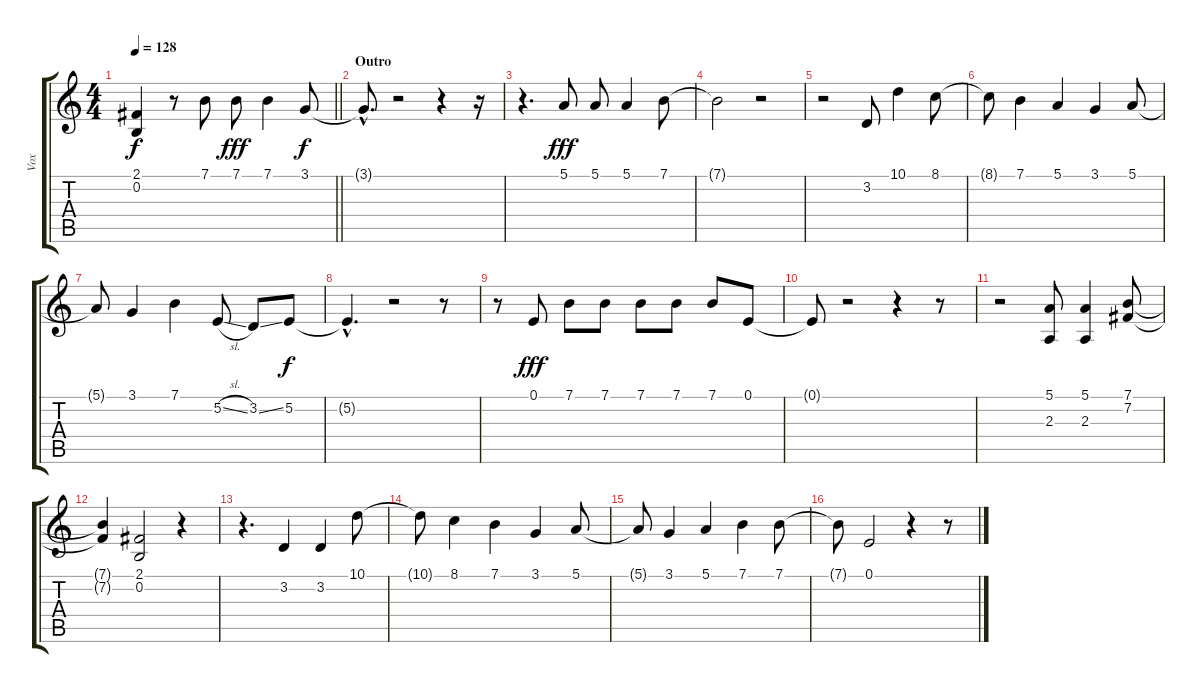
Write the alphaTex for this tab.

\track ("Vox" "Vox") {instrument tangoaccordion}
\staff {score tabs}
\tuning (E4 B3 G3 D3 A2 E2) {hide}
\ts (4 4)
\tempo 128
\clef g2
\barLineRight lightlight
\ks c
(2.1{t} 0.2{t}).4{dy f} r.8 7.1.8 7.1.8{dy fff} 7.1.4 3.1.8{dy f} |
\section ("" "Outro")
3.1{hac t}.8{d} r.2 r.4 r.16 |
r.4{d} 5.1.8{dy fff} 5.1.8 5.1.4 7.1.8 |
7.1{t}.2 r.2 |
r.2 3.2.8 10.1.4 8.1.8 |
8.1{t}.8 7.1.4 5.1.4 3.1.4 5.1.8 |
5.1{t}.8 3.1.4 7.1.4 5.2{sl}.8 3.2{ss}.8 5.2.8{dy f} |
5.2{hac t}.4{d} r.2 r.8 |
r.8 0.1.8{dy fff} 7.1.8 7.1.8 7.1.8 7.1.8 7.1.8 0.1.8 |
0.1{t}.8 r.2 r.4 r.8 |
r.2 (5.1 2.3).8 (5.1 2.3).4 (7.1 7.2).8 |
(7.1{t} 7.2{t}).4 (2.1 0.2).2 r.4 |
r.4{d} 3.2.4 3.2.4 10.1.8 |
10.1{t}.8 8.1.4 7.1.4 3.1.4 5.1.8 |
5.1{t}.8 3.1.4 5.1.4 7.1.4 7.1.8 |
7.1{t}.8 0.1.2 r.4 r.8
